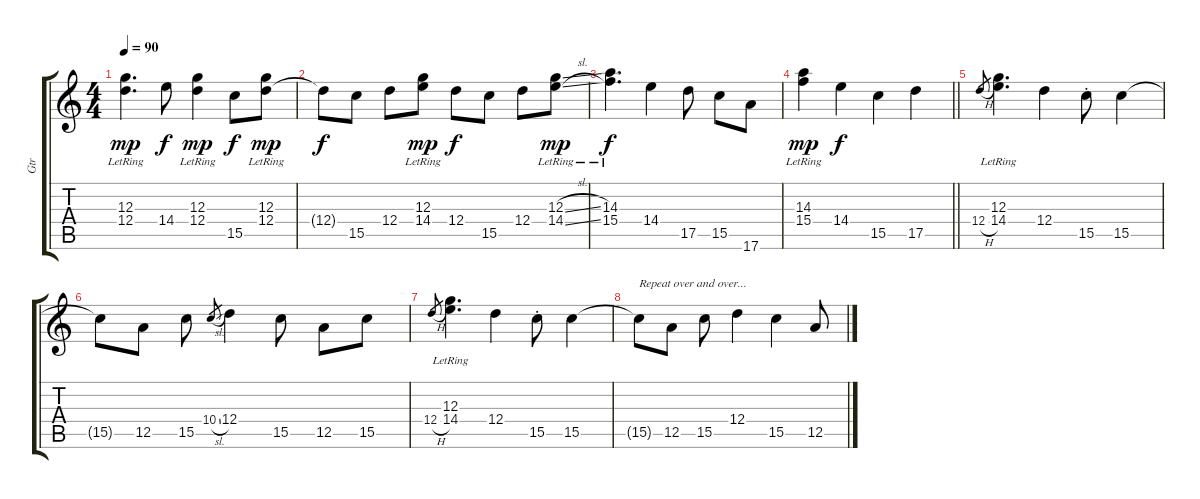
\track ("Gtr" "Gtr") {instrument electricguitarjazz}
\staff {score tabs}
\tuning (E4 B3 G3 D3 A2 E2) {hide}
\ts (4 4)
\tempo 90
\clef g2
\ks c
(12.3{lr} 12.4).4{d dy mp} 14.4.8{dy f} (12.3{lr} 12.4).4{dy mp} 15.5.8{dy f} (12.3{lr} 12.4).8{dy mp} |
12.4{t}.8{dy f} 15.5.8 12.4.8 (12.3{lr} 14.4).8{dy mp} 12.4.8{dy f} 15.5.8 12.4.8 (12.3{sl lr} 14.4{sl}).8{dy mp} |
(14.3{lr} 15.4).4{d dy f} 14.4.4 17.5.8 15.5.8 17.6.8 |
\barLineRight lightlight
(14.3{lr} 15.4).4{dy mp} 14.4.4{dy f} 15.5.4 17.5.4 |
12.4{h}.8{gr} (12.3{lr} 14.4).4{d} 12.4.4 15.5{st}.8 15.5.4 |
15.5{t}.8 12.5.8 15.5.8 10.4{sl}.8{gr} 12.4.4 15.5.8 12.5.8 15.5.8 |
12.4{h}.8{gr} (12.3{lr} 14.4).4{d} 12.4.4 15.5{st}.8 15.5.4 |
15.5{t}.8{txt "Repeat over and over..."} 12.5.8 15.5.8 12.4.4 15.5.4 12.5.8
